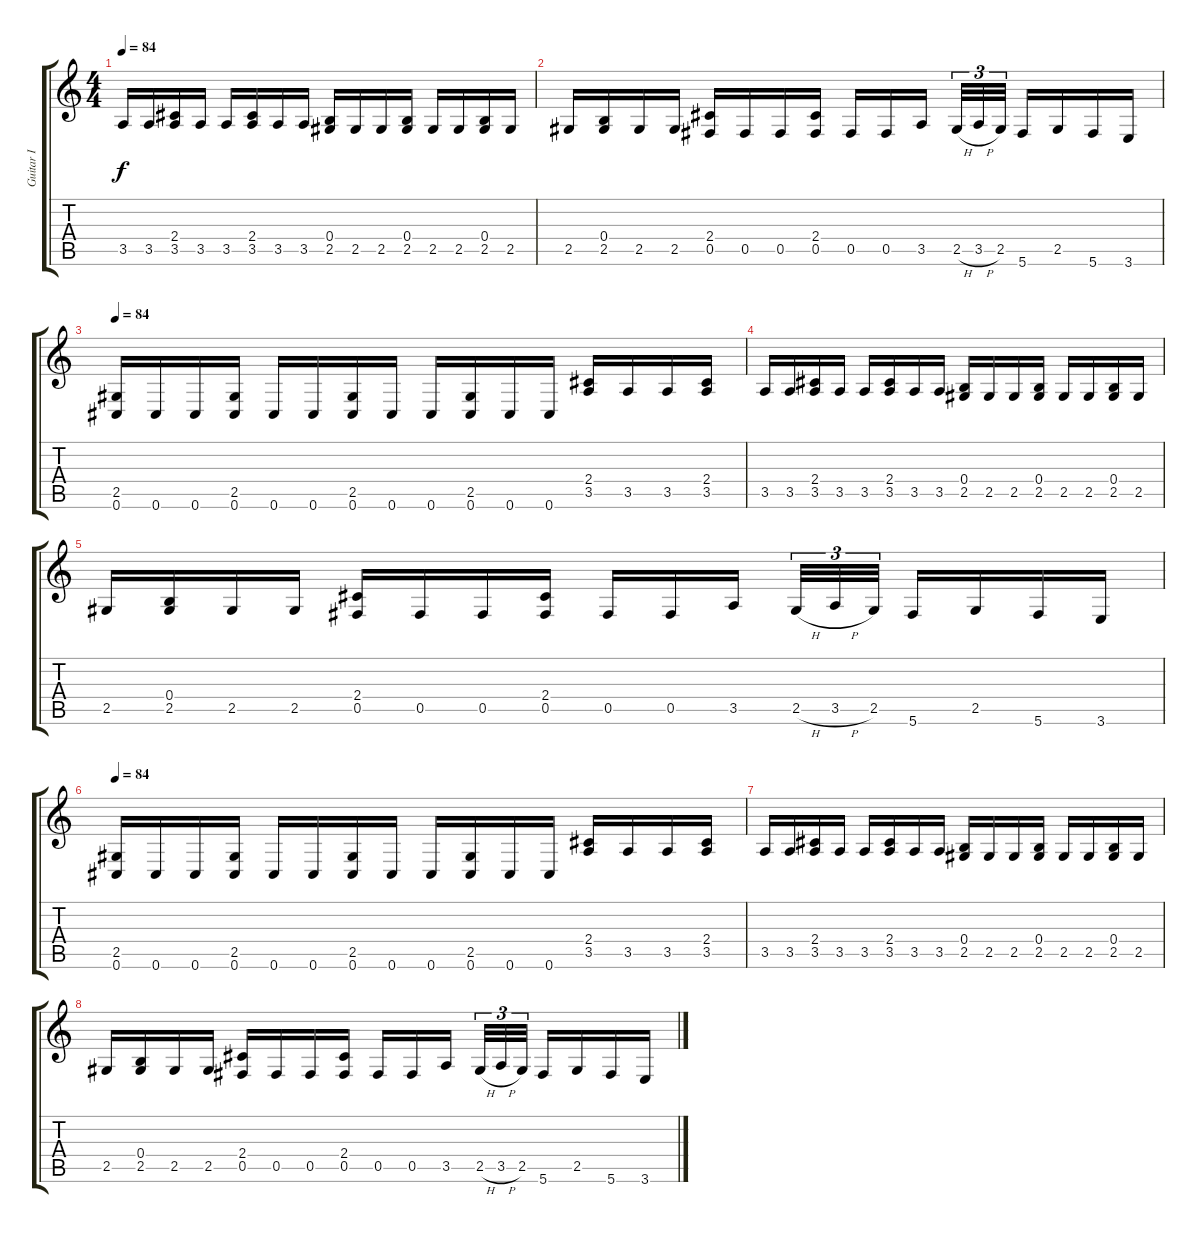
\track ("Guitar I" "Guitar I") {instrument distortionguitar}
\staff {score tabs}
\tuning (Db4 Ab3 E3 B2 Gb2 Db2) {hide}
\ts (4 4)
\tempo 84
\clef g2
\ks c
3.5.16{dy f} 3.5.16 (2.4 3.5).16 3.5.16 3.5.16 (2.4 3.5).16 3.5.16 3.5.16 (0.4 2.5).16 2.5.16 2.5.16 (0.4 2.5).16 2.5.16 2.5.16 (0.4 2.5).16 2.5.16 |
2.5.16 (0.4 2.5).16 2.5.16 2.5.16 (2.4 0.5).16 0.5.16 0.5.16 (2.4 0.5).16 0.5.16 0.5.16 3.5.16 2.5{h}.32{tu (3 2)} 3.5{h}.32{tu (3 2)} 2.5.32{tu (3 2)} 5.6.16 2.5.16 5.6.16 3.6.16 |
\tempo 84
(2.5 0.6).16 0.6.16 0.6.16 (2.5 0.6).16 0.6.16 0.6.16 (2.5 0.6).16 0.6.16 0.6.16 (2.5 0.6).16 0.6.16 0.6.16 (2.4 3.5).16 3.5.16 3.5.16 (2.4 3.5).16 |
3.5.16 3.5.16 (2.4 3.5).16 3.5.16 3.5.16 (2.4 3.5).16 3.5.16 3.5.16 (0.4 2.5).16 2.5.16 2.5.16 (0.4 2.5).16 2.5.16 2.5.16 (0.4 2.5).16 2.5.16 |
2.5.16 (0.4 2.5).16 2.5.16 2.5.16 (2.4 0.5).16 0.5.16 0.5.16 (2.4 0.5).16 0.5.16 0.5.16 3.5.16 2.5{h}.32{tu (3 2)} 3.5{h}.32{tu (3 2)} 2.5.32{tu (3 2)} 5.6.16 2.5.16 5.6.16 3.6.16 |
\tempo 84
(2.5 0.6).16 0.6.16 0.6.16 (2.5 0.6).16 0.6.16 0.6.16 (2.5 0.6).16 0.6.16 0.6.16 (2.5 0.6).16 0.6.16 0.6.16 (2.4 3.5).16 3.5.16 3.5.16 (2.4 3.5).16 |
3.5.16 3.5.16 (2.4 3.5).16 3.5.16 3.5.16 (2.4 3.5).16 3.5.16 3.5.16 (0.4 2.5).16 2.5.16 2.5.16 (0.4 2.5).16 2.5.16 2.5.16 (0.4 2.5).16 2.5.16 |
2.5.16 (0.4 2.5).16 2.5.16 2.5.16 (2.4 0.5).16 0.5.16 0.5.16 (2.4 0.5).16 0.5.16 0.5.16 3.5.16 2.5{h}.32{tu (3 2)} 3.5{h}.32{tu (3 2)} 2.5.32{tu (3 2)} 5.6.16 2.5.16 5.6.16 3.6.16
